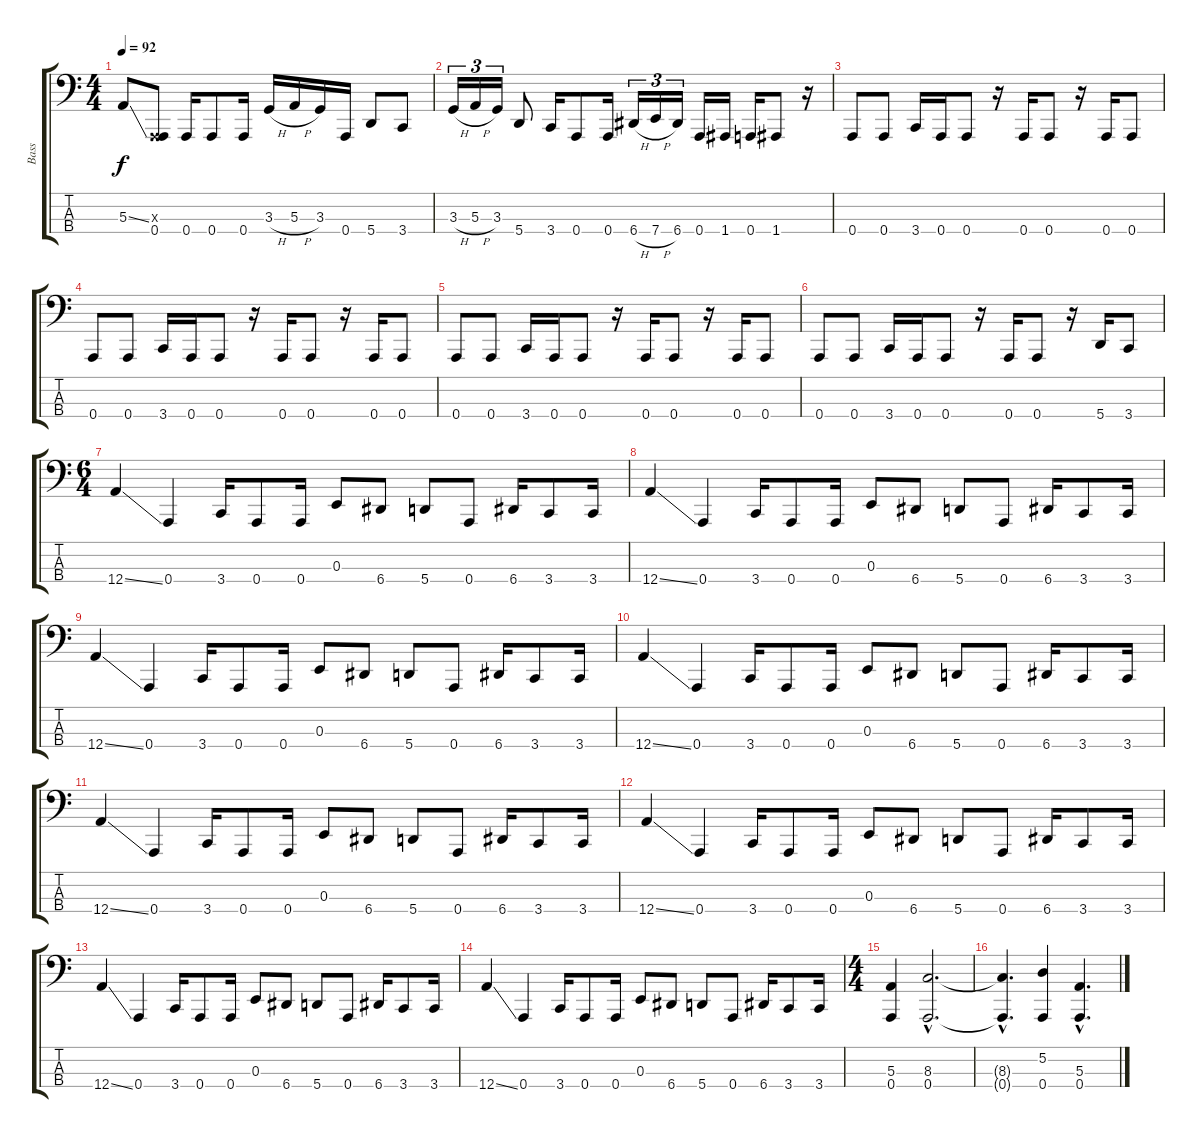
\track ("Bass" "Bass") {instrument electricbassfinger}
\staff {score tabs}
\tuning (D2 A1 E1 A0) {hide}
\ts (4 4)
\tempo 92
\clef f4
\ks c
5.3{ss}.8{dy f} (-7.3{x} 0.4).8 0.4.16 0.4.8 0.4.16 3.3{h}.16 5.3{h}.16 3.3.16 0.4.16 5.4.8 3.4.8 |
3.3{h}.16{tu (3 2)} 5.3{h}.16{tu (3 2)} 3.3.16{tu (3 2)} 5.4.8 3.4.16 0.4.8 0.4.16 6.4{h}.16{tu (3 2)} 7.4{h}.16{tu (3 2)} 6.4.16{tu (3 2)} 0.4.16 1.4.16 0.4.16 1.4.8 r.16 |
0.4.8 0.4.8 3.4.16 0.4.16 0.4.8 r.16 0.4.16 0.4.8 r.16 0.4.16 0.4.8 |
0.4.8 0.4.8 3.4.16 0.4.16 0.4.8 r.16 0.4.16 0.4.8 r.16 0.4.16 0.4.8 |
0.4.8 0.4.8 3.4.16 0.4.16 0.4.8 r.16 0.4.16 0.4.8 r.16 0.4.16 0.4.8 |
0.4.8 0.4.8 3.4.16 0.4.16 0.4.8 r.16 0.4.16 0.4.8 r.16 5.4.16 3.4.8 |
\ts (6 4)
12.4{ss}.4 0.4.4 3.4.16 0.4.8 0.4.16 0.3.8 6.4.8 5.4.8 0.4.8 6.4.16 3.4.8 3.4.16 |
12.4{ss}.4 0.4.4 3.4.16 0.4.8 0.4.16 0.3.8 6.4.8 5.4.8 0.4.8 6.4.16 3.4.8 3.4.16 |
12.4{ss}.4 0.4.4 3.4.16 0.4.8 0.4.16 0.3.8 6.4.8 5.4.8 0.4.8 6.4.16 3.4.8 3.4.16 |
12.4{ss}.4 0.4.4 3.4.16 0.4.8 0.4.16 0.3.8 6.4.8 5.4.8 0.4.8 6.4.16 3.4.8 3.4.16 |
12.4{ss}.4 0.4.4 3.4.16 0.4.8 0.4.16 0.3.8 6.4.8 5.4.8 0.4.8 6.4.16 3.4.8 3.4.16 |
12.4{ss}.4 0.4.4 3.4.16 0.4.8 0.4.16 0.3.8 6.4.8 5.4.8 0.4.8 6.4.16 3.4.8 3.4.16 |
12.4{ss}.4 0.4.4 3.4.16 0.4.8 0.4.16 0.3.8 6.4.8 5.4.8 0.4.8 6.4.16 3.4.8 3.4.16 |
12.4{ss}.4 0.4.4 3.4.16 0.4.8 0.4.16 0.3.8 6.4.8 5.4.8 0.4.8 6.4.16 3.4.8 3.4.16 |
\ts (4 4)
(5.3 0.4).4 (8.3{hac} 0.4{hac}).2{d} |
(8.3{hac t} 0.4{hac t}).4{d} (5.2 0.4).4 (5.3{hac} 0.4{hac}).4{d}
